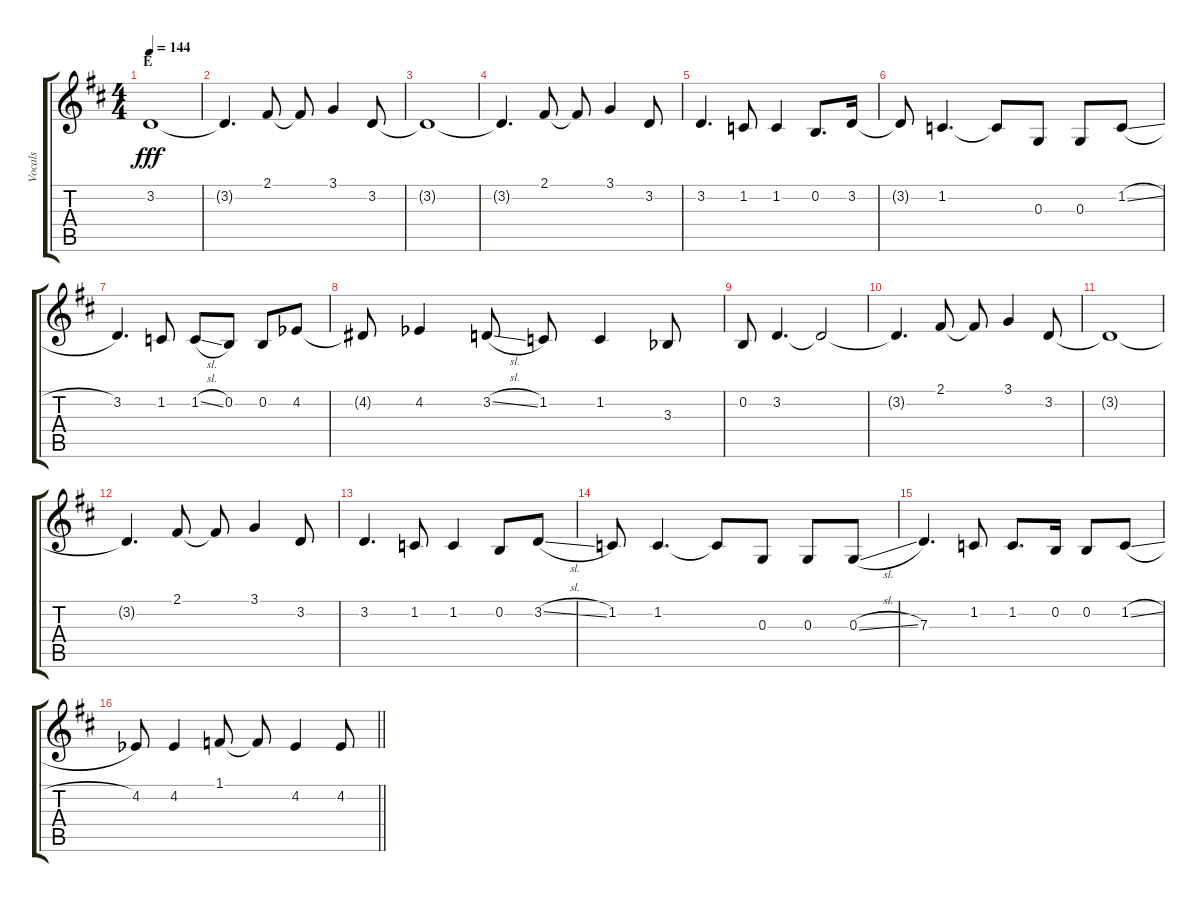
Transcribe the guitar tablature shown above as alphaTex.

\track ("Vocals" "Vocals") {instrument voiceoohs}
\staff {score tabs}
\tuning (E4 B3 G3 D3 A2 E2) {hide}
\ts (4 4)
\section ("" "E")
\tempo 144
\clef g2
\ks d
3.2.1{dy fff} |
3.2{t}.4{d} 2.1.8 2.1{t}.8 3.1.4 3.2.8 |
3.2{t}.1 |
3.2{t}.4{d} 2.1.8 2.1{t}.8 3.1.4 3.2.8 |
3.2.4{d} 1.2.8 1.2.4 0.2.8{d} 3.2.16 |
3.2{t}.8 1.2.4{d} 1.2{t}.8 0.3.8 0.3.8 1.2{sl}.8 |
3.2.4{d} 1.2.8 1.2{sl}.8 0.2.8 0.2.8 4.2{acc b}.8 |
4.2{t}.8 4.2{acc b}.4 3.2{sl}.8 1.2.8 1.2.4 3.3{acc b}.8 |
0.2.8 3.2.4{d} 3.2{t}.2 |
3.2{t}.4{d} 2.1.8 2.1{t}.8 3.1.4 3.2.8 |
3.2{t}.1 |
3.2{t}.4{d} 2.1.8 2.1{t}.8 3.1.4 3.2.8 |
3.2.4{d} 1.2.8 1.2.4 0.2.8 3.2{sl}.8 |
1.2.8 1.2.4{d} 1.2{t}.8 0.3.8 0.3.8 0.3{sl}.8 |
7.3.4{d} 1.2.8 1.2.8{d} 0.2.16 0.2.8 1.2{sl}.8 |
\barLineRight lightlight
4.2{acc b}.8 4.2{acc b}.4 1.1.8 1.1{t}.8 4.2{acc b}.4 4.2{sl acc b}.8
